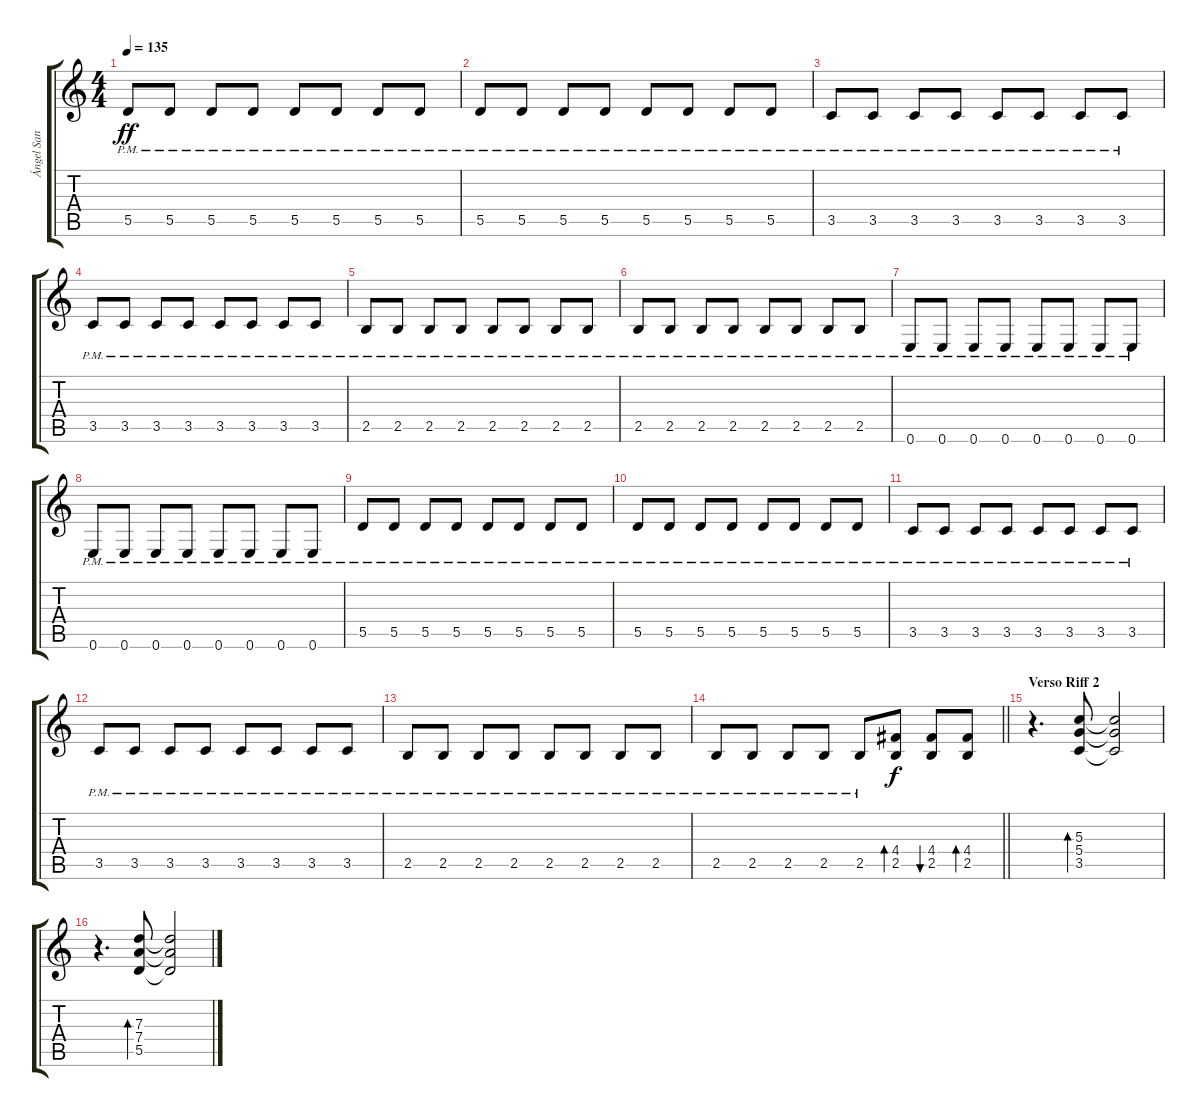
\track ("Ángel San Juan" "Ángel San ") {instrument overdrivenguitar}
\staff {score tabs}
\tuning (E4 B3 G3 D3 A2 E2) {hide}
\ts (4 4)
\tempo 135
\clef g2
\ks c
5.5{pm}.8{dy ff} 5.5{pm}.8 5.5{pm}.8 5.5{pm}.8 5.5{pm}.8 5.5{pm}.8 5.5{pm}.8 5.5{pm}.8 |
5.5{pm}.8 5.5{pm}.8 5.5{pm}.8 5.5{pm}.8 5.5{pm}.8 5.5{pm}.8 5.5{pm}.8 5.5{pm}.8 |
3.5{pm}.8 3.5{pm}.8 3.5{pm}.8 3.5{pm}.8 3.5{pm}.8 3.5{pm}.8 3.5{pm}.8 3.5{pm}.8 |
3.5{pm}.8 3.5{pm}.8 3.5{pm}.8 3.5{pm}.8 3.5{pm}.8 3.5{pm}.8 3.5{pm}.8 3.5{pm}.8 |
2.5{pm}.8 2.5{pm}.8 2.5{pm}.8 2.5{pm}.8 2.5{pm}.8 2.5{pm}.8 2.5{pm}.8 2.5{pm}.8 |
2.5{pm}.8 2.5{pm}.8 2.5{pm}.8 2.5{pm}.8 2.5{pm}.8 2.5{pm}.8 2.5{pm}.8 2.5{pm}.8 |
0.6{pm}.8 0.6{pm}.8 0.6{pm}.8 0.6{pm}.8 0.6{pm}.8 0.6{pm}.8 0.6{pm}.8 0.6{pm}.8 |
0.6{pm}.8 0.6{pm}.8 0.6{pm}.8 0.6{pm}.8 0.6{pm}.8 0.6{pm}.8 0.6{pm}.8 0.6{pm}.8 |
5.5{pm}.8 5.5{pm}.8 5.5{pm}.8 5.5{pm}.8 5.5{pm}.8 5.5{pm}.8 5.5{pm}.8 5.5{pm}.8 |
5.5{pm}.8 5.5{pm}.8 5.5{pm}.8 5.5{pm}.8 5.5{pm}.8 5.5{pm}.8 5.5{pm}.8 5.5{pm}.8 |
3.5{pm}.8 3.5{pm}.8 3.5{pm}.8 3.5{pm}.8 3.5{pm}.8 3.5{pm}.8 3.5{pm}.8 3.5{pm}.8 |
3.5{pm}.8 3.5{pm}.8 3.5{pm}.8 3.5{pm}.8 3.5{pm}.8 3.5{pm}.8 3.5{pm}.8 3.5{pm}.8 |
2.5{pm}.8 2.5{pm}.8 2.5{pm}.8 2.5{pm}.8 2.5{pm}.8 2.5{pm}.8 2.5{pm}.8 2.5{pm}.8 |
\barLineRight lightlight
2.5{pm}.8 2.5{pm}.8 2.5{pm}.8 2.5{pm}.8 2.5{pm}.8 (4.4 2.5).8{bd 30 dy f} (4.4 2.5).8{bu 30} (4.4 2.5).8{bd 30} |
\section ("" "Verso Riff 2")
r.4{d} (5.3 5.4 3.5).8{bd 240} (5.3{t} 5.4{t} 3.5{t}).2 |
r.4{d} (7.3 7.4 5.5).8{bd 240} (7.3{t} 7.4{t} 5.5{t}).2
